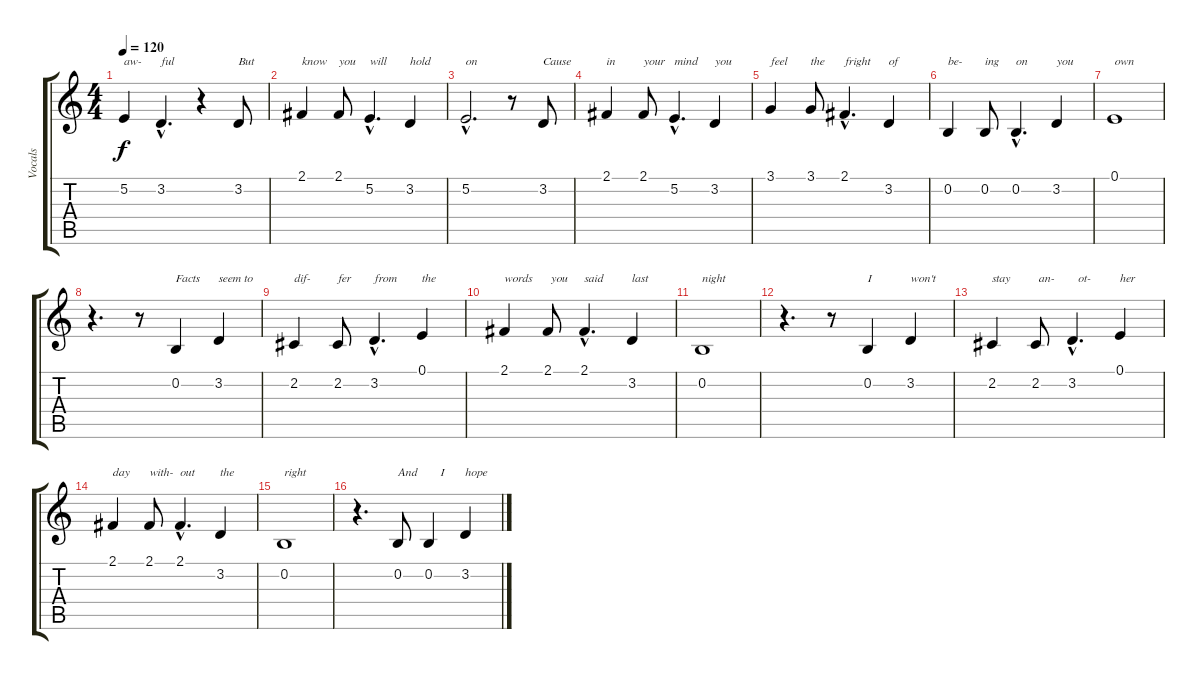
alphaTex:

\track ("Vocals" "Vocals") {instrument electricgrandpiano}
\staff {score tabs}
\tuning (E4 B3 G3 D3 A2 E2) {hide}
\ts (4 4)
\tempo 120
\clef g2
\ks c
5.2.4{txt "aw-" dy f} 3.2{hac}.4{d txt "ful"} r.4 3.2.8{txt "But"} |
2.1.4{txt "know"} 2.1.8{txt "you"} 5.2{hac}.4{d txt "will"} 3.2.4{txt "hold"} |
5.2{hac}.2{d txt "on"} r.8 3.2.8{txt "Cause"} |
2.1.4{txt "in"} 2.1.8{txt "your"} 5.2{hac}.4{d txt "mind"} 3.2.4{txt "you"} |
3.1.4{txt "feel"} 3.1.8{txt "the"} 2.1{hac}.4{d txt "fright"} 3.2.4{txt "of"} |
0.2.4{txt "be-"} 0.2.8{txt "ing"} 0.2{hac}.4{d txt "on"} 3.2.4{txt "you"} |
0.1.1{txt "own"} |
r.4{d} r.8 0.2.4{txt "Facts"} 3.2.4{txt "seem to"} |
2.2.4{txt "dif-"} 2.2.8{txt "fer"} 3.2{hac}.4{d txt "from"} 0.1.4{txt "the"} |
2.1.4{txt "words"} 2.1.8{txt " you"} 2.1{hac}.4{d txt "said"} 3.2.4{txt "last"} |
0.2.1{txt "night"} |
r.4{d} r.8 0.2.4{txt "I"} 3.2.4{txt "won't"} |
2.2.4{txt "stay"} 2.2.8{txt " an-"} 3.2{hac}.4{d txt "  ot-"} 0.1.4{txt "her"} |
2.1.4{txt "day"} 2.1.8{txt "with-"} 2.1{hac}.4{d txt "out"} 3.2.4{txt "the"} |
0.2.1{txt "right"} |
r.4{d} 0.2.8{txt "And"} 0.2.4{txt "    I"} 3.2.4{txt "hope"}
